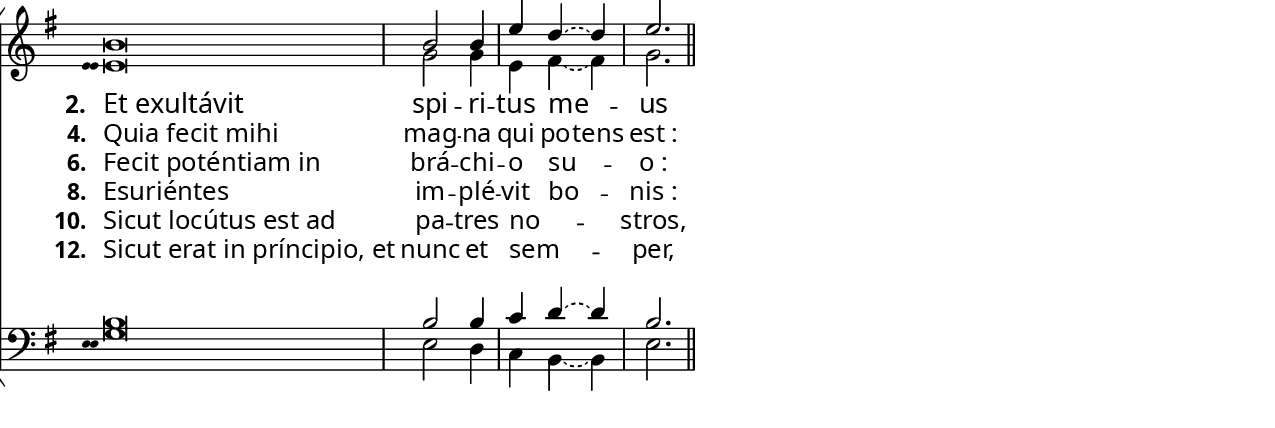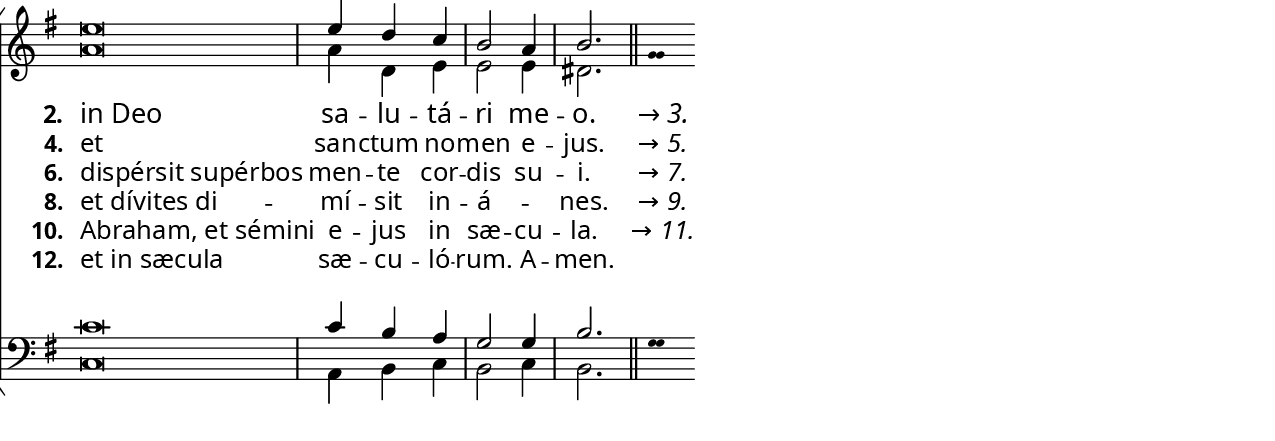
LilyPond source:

\version "2.18.2"

﻿\header {
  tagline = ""
  composer = "Protodiogenes Lansingensis"
}
\include "lilypond-book-preamble.ly"

#(set-default-paper-size "letter")

stemOn = {
  \revert Staff.Stem #'transparent
  \revert Staff.Flag #'transparent
  \revert Voice.Stem #'length
}

stemOff = {
  \override Staff.Stem #'transparent = ##t
  \override Staff.Flag #'transparent = ##t
  \override Voice.Stem #'length = #0
}

\layout {
  \context {
    \Score
    \omit BarNumber
  }
}

global = {
  \key g \major
  \time 3/4
}

sopMusic = \relative c'' {
  \cadenzaOn
  \relative c' { \stemOff \new CueVoice { e4 } \stemOn }
  b\breve \bar "|" \cadenzaOff
  b2 b4 |
  \set melismaBusyProperties = #'()
  \tieDashed
  e d~ d |
  e2. | \cadenzaOn \bar "||" \break
  e\breve \bar "|" \cadenzaOff
  e4 d c |
  b2 a4 | b2. \bar "||"
  \relative c'' { \stemOff \new CueVoice { g4 } }
}
sopWords = \lyricmode {

}

altoMusic = \relative c' {
  \cadenzaOn
  \relative c' { \stemOff \new CueVoice { e4 } \stemOn }
  e\breve \bar "|" \cadenzaOff
  g2 g4 |
  \set melismaBusyProperties = #'()
  \tieDashed
  e fis~ fis |
  g2. | \cadenzaOn \bar "||"
  a\breve \bar "|" \cadenzaOff
  a4 d, e |
  e2 e4 |
  dis2. \bar "||"
  \relative c'' { \stemOff \new CueVoice { g4 } }
}

tenorMusic = \relative c' {
  \cadenzaOn
  \relative c { \stemOff \new CueVoice { e4 } \stemOn }
  b\breve \bar "|" \cadenzaOff
  b2 b4 |
  \set melismaBusyProperties = #'()
  \tieDashed
  c d~ d |
  b2. | \cadenzaOn \bar "||"
  c\breve \bar "|" \cadenzaOff
  c4 b a |
  g2 g4 |
  b2. \bar "||"
  \relative c' { \stemOff \new CueVoice { g4 } }
}

bassMusic = \relative c'' {
  \cadenzaOn
  \relative c { \stemOff \new CueVoice { e4 } \stemOn }
  g,\breve \bar "|" \cadenzaOff
  e2 d4 |
  \set melismaBusyProperties = #'()
  \tieDashed
  c b~ b |
  e2. | \cadenzaOn \bar "||"
  c\breve \bar "|" \cadenzaOff
  a4 b c |
  b2 c4 |
  b2. \bar "||"
  \relative c' { \stemOff \new CueVoice { g4 } }
}

hiddenMusic = \relative c'' {
\hideNotes
  \cadenzaOn
  r4
  r\breve \bar "|" \cadenzaOff
  r2. |
  r |
  r | \cadenzaOn \bar "||"
  r\breve \bar "|" \cadenzaOff
  r2. |
  r |
  r2. \bar "||"
  a4
\unHideNotes
}

hiddenWords = \lyricmode {
  \markup\italic"→ 3."
}
hiddenWordsII = \lyricmode {
  \markup\italic"→ 5."
}
hiddenWordsIII = \lyricmode {
  \markup\italic"→ 7."
}
hiddenWordsIV = \lyricmode {
  \markup\italic"→ 9."
}
hiddenWordsV = \lyricmode {
  \markup\italic"→ 11."
}

altoWords = \lyricmode {
%  \override StanzaNumber #'font-name = #"Garamond Premier Pro"
%  \override LyricText #'font-name = #"Garamond Premier Pro"
  \set fontSize = #0.5
  \set stanza = #"2. "
  %\set vocalName = "2. "
  %\set shortVocalName = "2. "
  \once \override LyricText #'self-alignment-X = #LEFT
  Et_exultávit
%  \once \override LyricText #'self-alignment-X = #CENTER
  spi -- ri -- tus me -- _ us 
  \once \override LyricText #'self-alignment-X = #LEFT
  \set stanza = #"2. "
  in_Deo
%  \once \override LyricText #'self-alignment-X = #CENTER
  sa -- lu -- tá -- ri me -- o.
}
altoWordsII = \lyricmode {
%  \override StanzaNumber #'font-name = #"Garamond Premier Pro"
%  \override LyricText #'font-name = #"Garamond Premier Pro"
  \set stanza = #"4. "
  \once \override LyricText #'self-alignment-X = #LEFT
  Quia_fecit_mihi
  \once \override LyricText #'self-alignment-X = #CENTER
  mag -- na qui po -- tens est_:
  \once \override LyricText #'self-alignment-X = #LEFT
  \set stanza = #"4. "
  et
  \once \override LyricText #'self-alignment-X = #CENTER
  san -- ctum no -- men e -- jus.
}
altoWordsIII = \lyricmode {
%  \override StanzaNumber #'font-name = #"Garamond Premier Pro"
%  \override LyricText #'font-name = #"Garamond Premier Pro"
  \set stanza = #"6. "
  \once \override LyricText #'self-alignment-X = #LEFT
  Fecit_poténtiam_in
  \once \override LyricText #'self-alignment-X = #CENTER
  brá -- chi -- o su -- _ o_:
  \once \override LyricText #'self-alignment-X = #LEFT
  \set stanza = #"6. "
  dispérsit_supérbos
  \once \override LyricText #'self-alignment-X = #CENTER
  men -- te cor -- dis su -- i.
}
altoWordsIV = \lyricmode {
%  \override StanzaNumber #'font-name = #"Garamond Premier Pro"
%  \override LyricText #'font-name = #"Garamond Premier Pro"
  \set stanza = #"8. "
  \once \override LyricText #'self-alignment-X = #LEFT
  Esuriéntes
  \once \override LyricText #'self-alignment-X = #CENTER
  im -- plé -- vit bo -- _ nis_:
  \once \override LyricText #'self-alignment-X = #LEFT
  \set stanza = #"8. "
  et_dívites_di --
  \once \override LyricText #'self-alignment-X = #CENTER
  mí -- sit in -- á -- _ nes.
}
altoWordsV = \lyricmode {
%  \override StanzaNumber #'font-name = #"Garamond Premier Pro"
%  \override LyricText #'font-name = #"Garamond Premier Pro"
  \set stanza = #"10. "
  \once \override LyricText #'self-alignment-X = #LEFT
  Sicut_locútus_est_ad
  \once \override LyricText #'self-alignment-X = #CENTER
  pa -- tres no -- _ _ stros,
  \once \override LyricText #'self-alignment-X = #LEFT
  \set stanza = #"10. "
  Abraham,_et_sémini
  \once \override LyricText #'self-alignment-X = #CENTER
  \set ignoreMelismata = ##t
  e -- jus in sæ -- cu -- la.
  \unset ignoreMelismata
}
altoWordsVI = \lyricmode {
%  \override StanzaNumber #'font-name = #"Garamond Premier Pro"
%  \override LyricText #'font-name = #"Garamond Premier Pro"
  \set stanza = #"12. "
  \once \override LyricText #'self-alignment-X = #LEFT
  Sicut_erat_in_príncipio,_et
  \once \override LyricText #'self-alignment-X = #CENTER
  nunc et sem -- _ _ per,
  \once \override LyricText #'self-alignment-X = #LEFT
  \set stanza = #"12. "
  et_in_sæcula
  \once \override LyricText #'self-alignment-X = #CENTER
  sæ -- cu -- ló -- rum. A -- men.
}

\score {
  \new ChoirStaff <<
    %\new Lyrics = "sopranos"
    \new Staff = "women" <<
      \new Voice = "sopranos"{
        \voiceOne
        << \global \sopMusic >>
      }
      \new Voice = "altos" {
        \voiceTwo
        << \global \altoMusic >>
      }
    >>
    
    \new Lyrics = "altos"
    \new Lyrics = "altosII"
    \new Lyrics = "altosIII"
    \new Lyrics = "altosIV"
    \new Lyrics = "altosV"
    \new Lyrics = "altosVI"
    
    \new Staff = "men" <<
      \clef bass
      \new Voice = "tenor" {
        \voiceOne
        << \global \tenorMusic >>
      }
      \new Voice = "bass" {
        \voiceTwo
        << \global \bassMusic >>
      }
      \new Voice = "hidden"{
        \voiceThree
        << \global \hiddenMusic >>
      }
    >>
    \context Lyrics = "altos" \lyricsto "sopranos" \altoWords
  \context Lyrics = "altos" \lyricsto "hidden" \hiddenWords
    \context Lyrics = "altosII" \lyricsto "sopranos" \altoWordsII
  \context Lyrics = "altosII" \lyricsto "hidden" \hiddenWordsII
    \context Lyrics = "altosIII" \lyricsto "sopranos" \altoWordsIII
  \context Lyrics = "altosIII" \lyricsto "hidden" \hiddenWordsIII
    \context Lyrics = "altosIV" \lyricsto "sopranos" \altoWordsIV
  \context Lyrics = "altosIV" \lyricsto "hidden" \hiddenWordsIV
    \context Lyrics = "altosV" \lyricsto "sopranos" \altoWordsV
  \context Lyrics = "altosV" \lyricsto "hidden" \hiddenWordsV
    \context Lyrics = "altosVI" \lyricsto "sopranos" \altoWordsVI
  >>
  \layout {
    \context {
      \Staff
      \remove "Time_signature_engraver"
    }
  }
}


\paper {
  %myStaffSize = #19
  myStaffSize = #19
  indent = 0\mm
  %line-width = 7.5\in
  line-width = 6\in - 1.25\in
  %ragged-right = ##t
  force-assignment = #""
  line-width = #(- line-width (* mm  3.000000))
  #(define fonts
   (make-pango-font-tree "Garamond Premier Pro"
                         "Garamond Premier Pro"
                         "Garamond Premier Pro"
                          (/ myStaffSize 19)))
}

